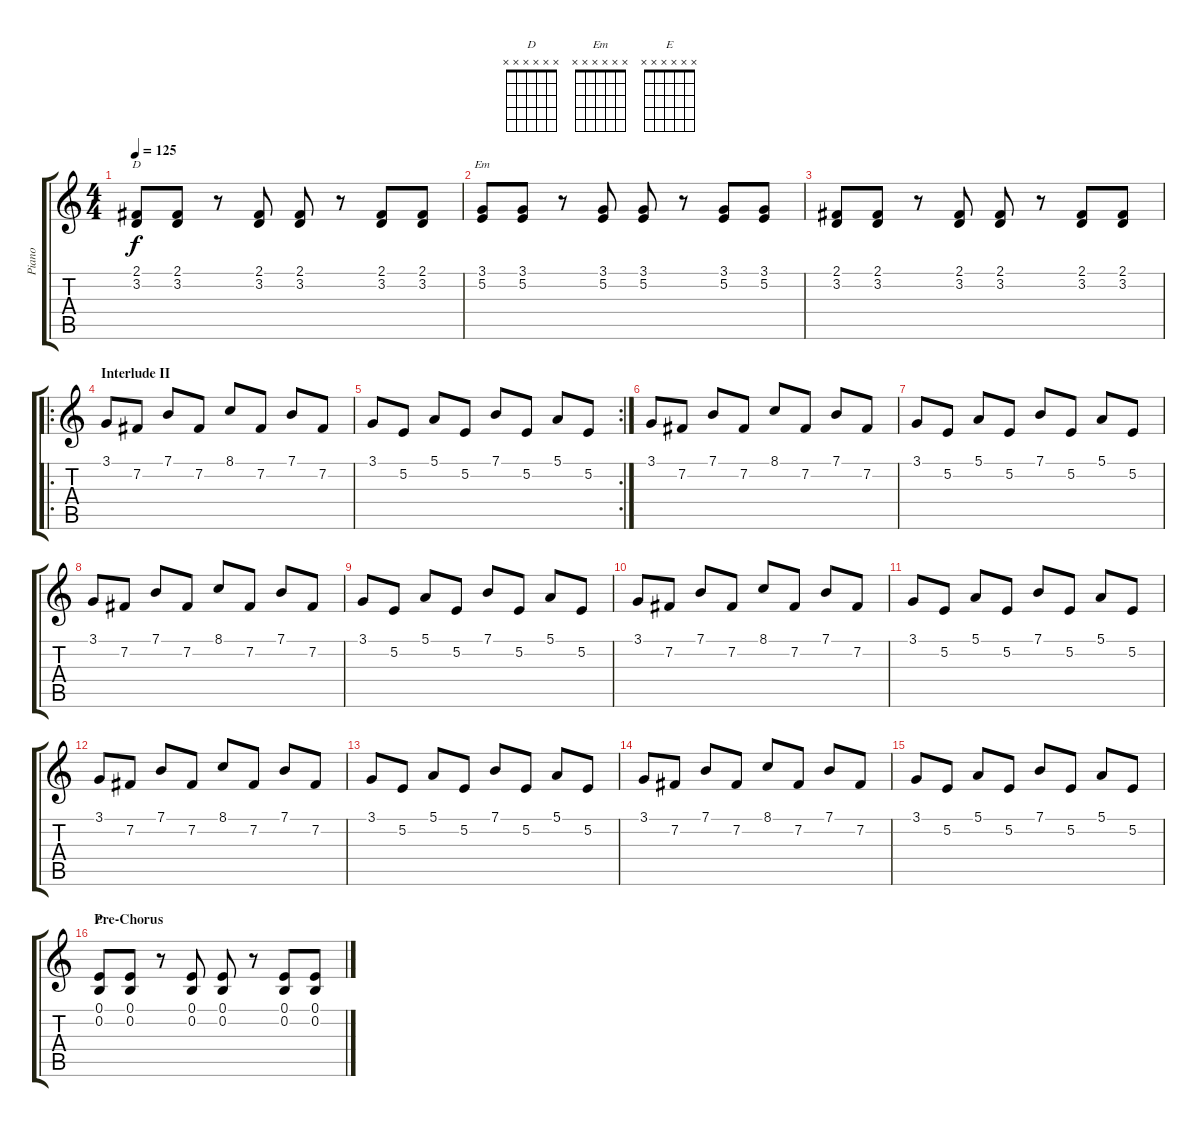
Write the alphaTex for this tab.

\track ("Piano" "Piano") {instrument brightacousticpiano}
\staff {score tabs}
\tuning (E4 B3 G3 D3 A2 E2) {hide}
\chord ("D" x x x x x x)
\chord ("Em" x x x x x x)
\chord ("E" x x x x x x)
\ts (4 4)
\tempo 125
\clef g2
\ks c
(2.1 3.2).8{ch "D" dy f} (2.1 3.2).8 r.8 (2.1 3.2).8 (2.1 3.2).8 r.8 (2.1 3.2).8 (2.1 3.2).8 |
(3.1 5.2).8{ch "Em"} (3.1 5.2).8 r.8 (3.1 5.2).8 (3.1 5.2).8 r.8 (3.1 5.2).8 (3.1 5.2).8 |
(2.1 3.2).8 (2.1 3.2).8 r.8 (2.1 3.2).8 (2.1 3.2).8 r.8 (2.1 3.2).8 (2.1 3.2).8 |
\ro
\section ("" "Interlude II")
3.1.8 7.2.8 7.1.8 7.2.8 8.1.8 7.2.8 7.1.8 7.2.8 |
\rc 2
3.1.8 5.2.8 5.1.8 5.2.8 7.1.8 5.2.8 5.1.8 5.2.8 |
3.1.8 7.2.8 7.1.8 7.2.8 8.1.8 7.2.8 7.1.8 7.2.8 |
3.1.8 5.2.8 5.1.8 5.2.8 7.1.8 5.2.8 5.1.8 5.2.8 |
3.1.8 7.2.8 7.1.8 7.2.8 8.1.8 7.2.8 7.1.8 7.2.8 |
3.1.8 5.2.8 5.1.8 5.2.8 7.1.8 5.2.8 5.1.8 5.2.8 |
3.1.8 7.2.8 7.1.8 7.2.8 8.1.8 7.2.8 7.1.8 7.2.8 |
3.1.8 5.2.8 5.1.8 5.2.8 7.1.8 5.2.8 5.1.8 5.2.8 |
3.1.8 7.2.8 7.1.8 7.2.8 8.1.8 7.2.8 7.1.8 7.2.8 |
3.1.8 5.2.8 5.1.8 5.2.8 7.1.8 5.2.8 5.1.8 5.2.8 |
3.1.8 7.2.8 7.1.8 7.2.8 8.1.8 7.2.8 7.1.8 7.2.8 |
3.1.8 5.2.8 5.1.8 5.2.8 7.1.8 5.2.8 5.1.8 5.2.8 |
\section ("" "Pre-Chorus")
(0.1 0.2).8{ch "E"} (0.1 0.2).8 r.8 (0.1 0.2).8 (0.1 0.2).8 r.8 (0.1 0.2).8 (0.1 0.2).8
